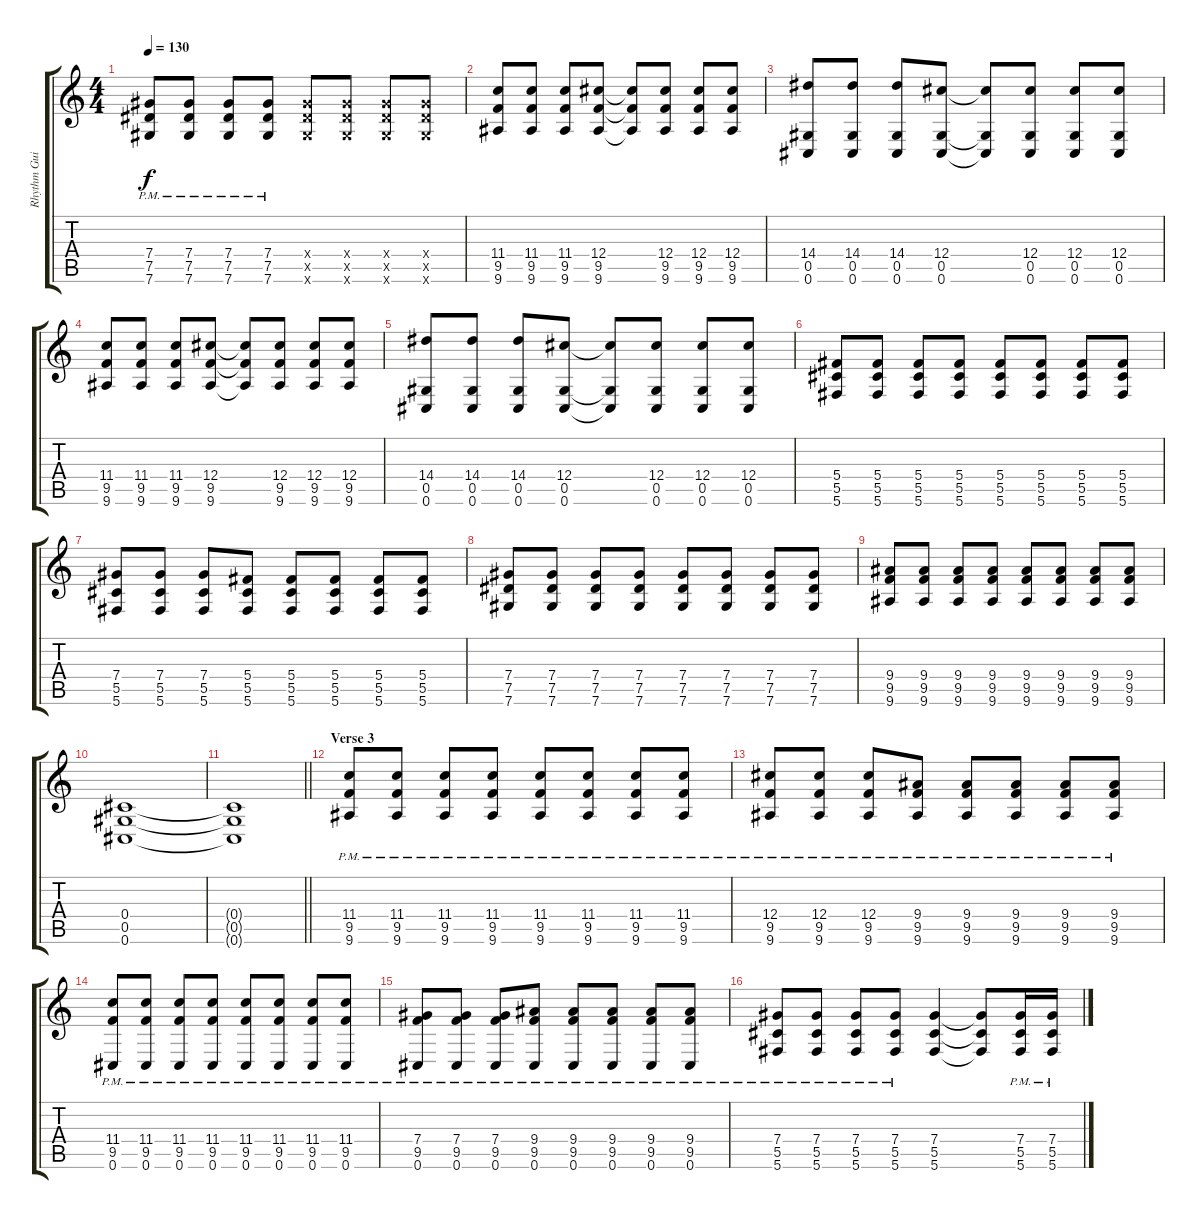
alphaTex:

\track ("Rhythm Guitar" "Rhythm Gui") {instrument distortionguitar}
\staff {score tabs}
\tuning (Eb4 Bb3 Gb3 Db3 Ab2 Db2) {hide}
\ts (4 4)
\tempo 130
\clef g2
\ks c
(7.4{pm} 7.5{pm} 7.6{pm}).8{dy f} (7.4{pm} 7.5{pm} 7.6{pm}).8 (7.4{pm} 7.5{pm} 7.6{pm}).8 (7.4{pm} 7.5{pm} 7.6{pm}).8 (7.4{x} 7.5{x} 7.6{x}).8 (7.4{x} 7.5{x} 7.6{x}).8 (7.4{x} 7.5{x} 7.6{x}).8 (7.4{x} 7.5{x} 7.6{x}).8 |
(11.4 9.5 9.6).8 (11.4 9.5 9.6).8 (11.4 9.5 9.6).8 (12.4 9.5 9.6).8 (12.4{t} 9.5{t} 9.6{t}).8 (12.4 9.5 9.6).8 (12.4 9.5 9.6).8 (12.4 9.5 9.6).8 |
(14.4 0.5 0.6).8 (14.4 0.5 0.6).8 (14.4 0.5 0.6).8 (12.4 0.5 0.6).8 (12.4{t} 0.5{t} 0.6{t}).8 (12.4 0.5 0.6).8 (12.4 0.5 0.6).8 (12.4 0.5 0.6).8 |
(11.4 9.5 9.6).8 (11.4 9.5 9.6).8 (11.4 9.5 9.6).8 (12.4 9.5 9.6).8 (12.4{t} 9.5{t} 9.6{t}).8 (12.4 9.5 9.6).8 (12.4 9.5 9.6).8 (12.4 9.5 9.6).8 |
(14.4 0.5 0.6).8 (14.4 0.5 0.6).8 (14.4 0.5 0.6).8 (12.4 0.5 0.6).8 (12.4{t} 0.5{t} 0.6{t}).8 (12.4 0.5 0.6).8 (12.4 0.5 0.6).8 (12.4 0.5 0.6).8 |
(5.4 5.5 5.6).8 (5.4 5.5 5.6).8 (5.4 5.5 5.6).8 (5.4 5.5 5.6).8 (5.4 5.5 5.6).8 (5.4 5.5 5.6).8 (5.4 5.5 5.6).8 (5.4 5.5 5.6).8 |
(7.4 5.5 5.6).8 (7.4 5.5 5.6).8 (7.4 5.5 5.6).8 (5.4 5.5 5.6).8 (5.4 5.5 5.6).8 (5.4 5.5 5.6).8 (5.4 5.5 5.6).8 (5.4 5.5 5.6).8 |
(7.4 7.5 7.6).8 (7.4 7.5 7.6).8 (7.4 7.5 7.6).8 (7.4 7.5 7.6).8 (7.4 7.5 7.6).8 (7.4 7.5 7.6).8 (7.4 7.5 7.6).8 (7.4 7.5 7.6).8 |
(9.4 9.5 9.6).8 (9.4 9.5 9.6).8 (9.4 9.5 9.6).8 (9.4 9.5 9.6).8 (9.4 9.5 9.6).8 (9.4 9.5 9.6).8 (9.4 9.5 9.6).8 (9.4 9.5 9.6).8 |
(0.4 0.5 0.6).1 |
\barLineRight lightlight
(0.4{t} 0.5{t} 0.6{t}).1 |
\section ("" "Verse 3")
(11.4{pm} 9.5{pm} 9.6{pm}).8{instrument electricguitarclean} (11.4{pm} 9.5{pm} 9.6{pm}).8 (11.4{pm} 9.5{pm} 9.6{pm}).8 (11.4{pm} 9.5{pm} 9.6{pm}).8 (11.4{pm} 9.5{pm} 9.6{pm}).8 (11.4{pm} 9.5{pm} 9.6{pm}).8 (11.4{pm} 9.5{pm} 9.6{pm}).8 (11.4{pm} 9.5{pm} 9.6{pm}).8 |
(12.4{pm} 9.5{pm} 9.6{pm}).8 (12.4{pm} 9.5{pm} 9.6{pm}).8 (12.4{pm} 9.5{pm} 9.6{pm}).8 (9.4{pm} 9.5{pm} 9.6{pm}).8 (9.4{pm} 9.5{pm} 9.6{pm}).8 (9.4{pm} 9.5{pm} 9.6{pm}).8 (9.4{pm} 9.5{pm} 9.6{pm}).8 (9.4{pm} 9.5{pm} 9.6{pm}).8 |
(11.4{pm} 9.5{pm} 0.6{pm}).8 (11.4{pm} 9.5{pm} 0.6{pm}).8 (11.4{pm} 9.5{pm} 0.6{pm}).8 (11.4{pm} 9.5{pm} 0.6{pm}).8 (11.4{pm} 9.5{pm} 0.6{pm}).8 (11.4{pm} 9.5{pm} 0.6{pm}).8 (11.4{pm} 9.5{pm} 0.6{pm}).8 (11.4{pm} 9.5{pm} 0.6{pm}).8 |
(7.4{pm} 9.5{pm} 0.6{pm}).8 (7.4{pm} 9.5{pm} 0.6{pm}).8 (7.4{pm} 9.5{pm} 0.6{pm}).8 (9.4{pm} 9.5{pm} 0.6{pm}).8 (9.4{pm} 9.5{pm} 0.6{pm}).8 (9.4{pm} 9.5{pm} 0.6{pm}).8 (9.4{pm} 9.5{pm} 0.6{pm}).8 (9.4{pm} 9.5{pm} 0.6{pm}).8 |
(7.4{pm} 5.5{pm} 5.6{pm}).8 (7.4{pm} 5.5{pm} 5.6{pm}).8 (7.4{pm} 5.5{pm} 5.6{pm}).8 (7.4{pm} 5.5{pm} 5.6{pm}).8 (7.4 5.5 5.6).4 (7.4{t} 5.5{t} 5.6{t}).8 (7.4{pm} 5.5{pm} 5.6{pm}).16 (7.4{pm} 5.5{pm} 5.6{pm}).16
